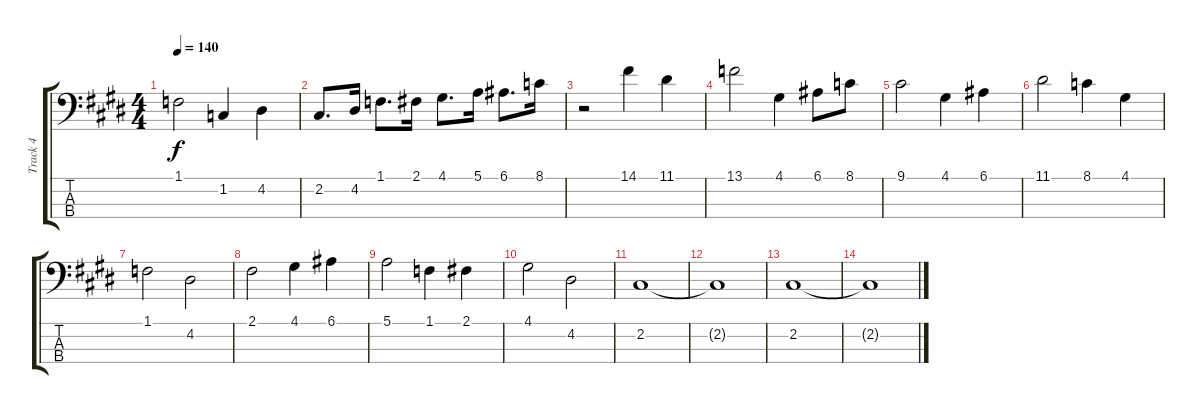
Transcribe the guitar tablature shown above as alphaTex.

\track ("Track 4" "Track 4") {instrument electricbasspick}
\staff {score tabs}
\tuning (E2 B1 Gb1 Db1) {hide}
\ts (4 4)
\tempo 140
\clef f4
\ks e
1.1.2{dy f} 1.2.4 4.2.4 |
2.2.8{d} 4.2.16 1.1.8{d} 2.1.16 4.1.8{d} 5.1.16 6.1.8{d} 8.1.16 |
r.2 14.1.4 11.1.4 |
13.1.2 4.1.4 6.1.8 8.1.8 |
9.1.2 4.1.4 6.1.4 |
11.1.2 8.1.4 4.1.4 |
1.1.2 4.2.2 |
2.1.2 4.1.4 6.1.4 |
5.1.2 1.1.4 2.1.4 |
4.1.2 4.2.2 |
2.2.1 |
2.2{t}.1 |
2.2.1 |
2.2{t}.1
